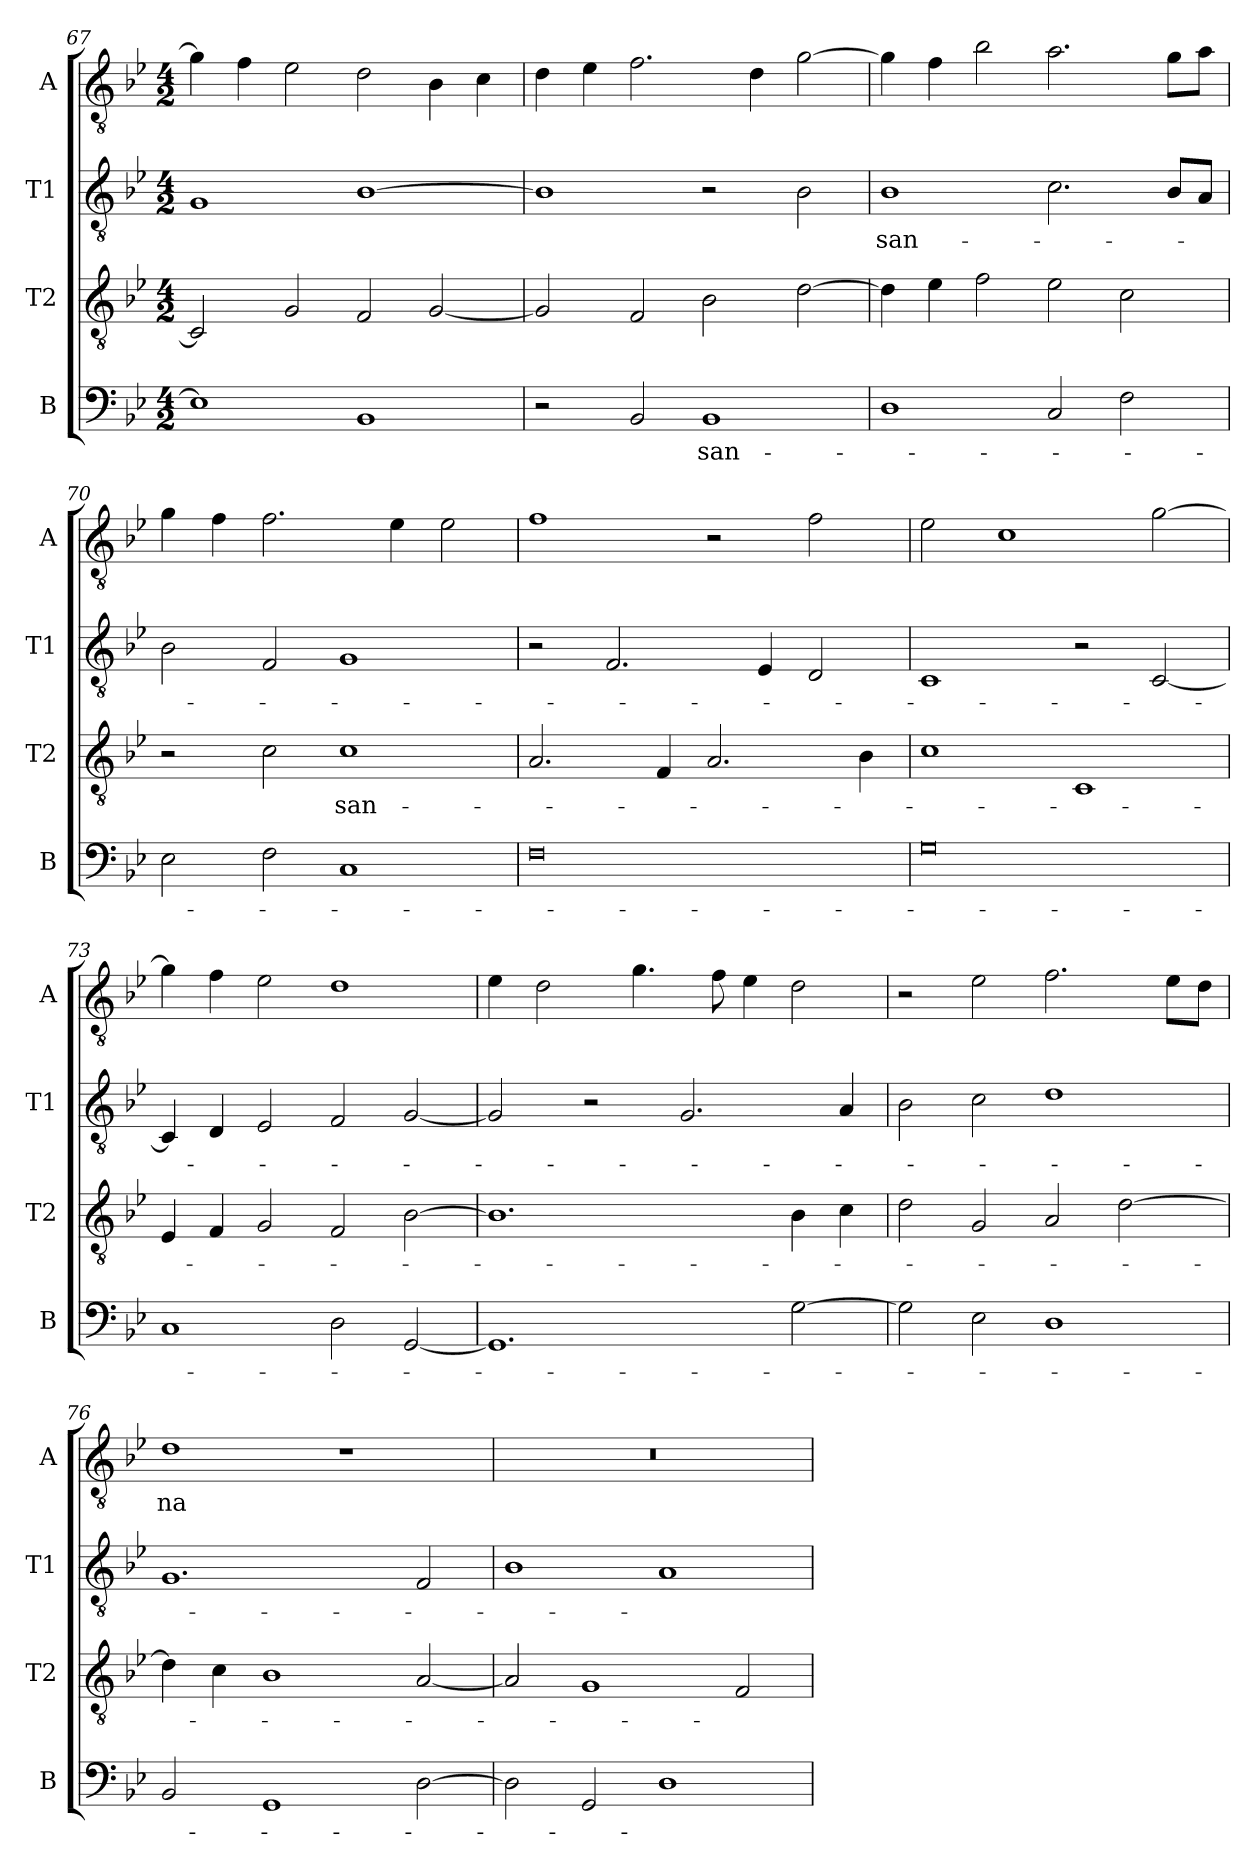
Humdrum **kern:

**kern	**text	**kern	**text	**kern	**text	**kern	**text
*part4	*part4	*part3	*part3	*part2	*part2	*part1	*part1
*staff4	*staff4	*staff3	*staff3	*staff2	*staff2	*staff1	*staff1
*I"B	*	*I"T2	*	*I"T1	*	*I"A	*
*I'B	*	*I'T2	*	*I'T1	*	*I'A	*
*clefF4	*	*clefGv2	*	*clefGv2	*	*clefGv2	*
*k[b-e-]	*	*k[b-e-]	*	*k[b-e-]	*	*k[b-e-]	*
*M4/2	*	*M4/2	*	*M4/2	*	*M4/2	*
=67	=67	=67	=67	=67	=67	=67	=67
1E-]	.	2C/]	.	1G	.	4g\]	.
.	.	.	.	.	.	4f\	.
.	.	2G/	.	.	.	2e-\	.
1BB-	.	2F/	.	[1B-	.	2d\	.
.	.	[2G/	.	.	.	4B-\	.
.	.	.	.	.	.	4c\	.
=68	=68	=68	=68	=68	=68	=68	=68
2r	.	2G/]	.	1B-]	.	4d\	.
.	.	.	.	.	.	4e-\	.
2BB-/	.	2F/	.	.	.	2.f\	.
1BB-	-san-	2B-\	.	2r	.	.	.
.	.	.	.	.	.	4d\	.
.	.	[2d\	.	2B-\	.	[2g\	.
=69	=69	=69	=69	=69	=69	=69	=69
1D	.	4d\]	.	1B-	san-	4g\]	.
.	.	4e-\	.	.	.	4f\	.
.	.	2f\	.	.	.	2b-\	.
2C/	.	2e-\	.	2.c\	.	2.a\	.
2F\	.	2c\	.	.	.	.	.
.	.	.	.	8B-/L	.	8g\L	.
.	.	.	.	8A/J	.	8a\J	.
=70	=70	=70	=70	=70	=70	=70	=70
2E-\	.	2r	.	2B-\	.	4g\	.
.	.	.	.	.	.	4f\	.
2F\	.	2c\	.	2F/	.	2.f\	.
1C	.	1c	san-	1G	.	.	.
.	.	.	.	.	.	4e-\	.
.	.	.	.	.	.	2e-\	.
=71	=71	=71	=71	=71	=71	=71	=71
0F	.	2.A/	.	2r	.	1f	.
.	.	.	.	2.F/	.	.	.
.	.	4F/	.	.	.	.	.
.	.	2.A/	.	.	.	2r	.
.	.	.	.	4E-/	.	.	.
.	.	.	.	2D/	.	2f\	.
.	.	4B-\	.	.	.	.	.
=72	=72	=72	=72	=72	=72	=72	=72
0G	.	1c	.	1C	.	2e-\	.
.	.	.	.	.	.	1c	.
.	.	1C	.	2r	.	.	.
.	.	.	.	[2C/	.	[2g\	.
=73	=73	=73	=73	=73	=73	=73	=73
1C	.	4E-/	.	4C/]	.	4g\]	.
.	.	4F/	.	4D/	.	4f\	.
.	.	2G/	.	2E-/	.	2e-\	.
2D\	.	2F/	.	2F/	.	1d	.
[2GG/	.	[2B-\	.	[2G/	.	.	.
=74	=74	=74	=74	=74	=74	=74	=74
1.GG]	.	1.B-]	.	2G/]	.	4e-\	.
.	.	.	.	.	.	2d\	.
.	.	.	.	2r	.	.	.
.	.	.	.	.	.	4.g\	.
.	.	.	.	2.G/	.	.	.
.	.	.	.	.	.	8f\	.
.	.	.	.	.	.	4e-\	.
[2G\	.	4B-\	.	.	.	2d\	.
.	.	4c\	.	4A/	.	.	.
=75	=75	=75	=75	=75	=75	=75	=75
2G\]	.	2d\	.	2B-\	.	2r	.
2E-\	.	2G/	.	2c\	.	2e-\	.
1D	.	2A/	.	1d	.	2.f\	.
.	.	[2d\	.	.	.	.	.
.	.	.	.	.	.	8e-\L	.
.	.	.	.	.	.	8d\J	.
=76	=76	=76	=76	=76	=76	=76	=76
2BB-/	.	4d\]	.	1.G	.	1d	na
.	.	4c\	.	.	.	.	.
1GG	.	1B-	.	.	.	.	.
.	.	.	.	.	.	1r	.
[2D\	.	[2A/	.	2F/	.	.	.
=77	=77	=77	=77	=77	=77	=77	=77
2D\]	.	2A/]	.	1B-	.	0r	.
2GG/	.	1G	.	.	.	.	.
1D	.	.	.	1A	.	.	.
.	.	2F/	.	.	.	.	.
=	=	=	=	=	=	=	=
*-	*-	*-	*-	*-	*-	*-	*-
